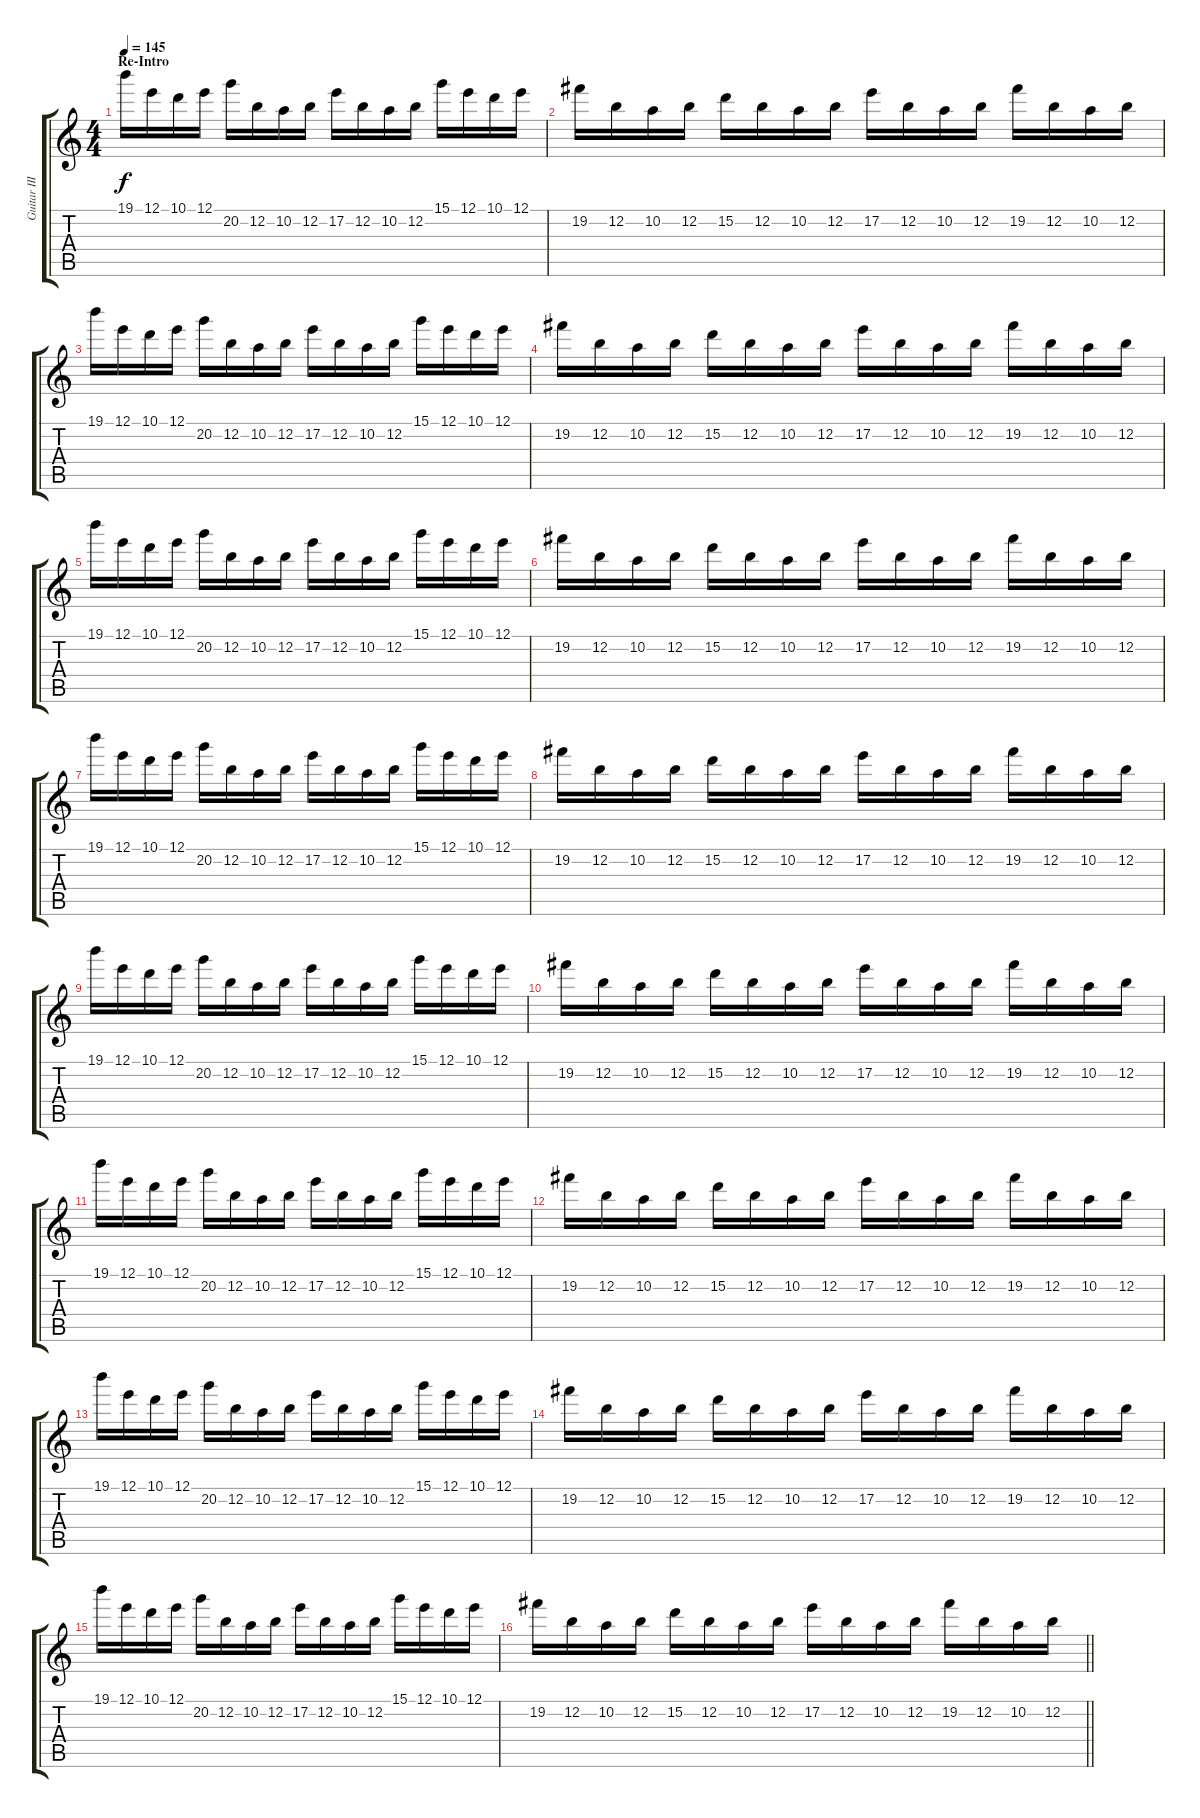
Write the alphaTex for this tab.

\track ("Guitar III" "Guitar III") {instrument distortionguitar}
\staff {score tabs}
\tuning (E4 B3 G3 D3 A2 E2) {hide}
\ts (4 4)
\section ("" "Re-Intro")
\tempo 145
\clef g2
\ks c
19.1.16{dy f balance 8} 12.1.16 10.1.16 12.1.16 20.2.16 12.2.16 10.2.16 12.2.16 17.2.16 12.2.16 10.2.16 12.2.16 15.1.16 12.1.16 10.1.16 12.1.16 |
19.2.16 12.2.16 10.2.16 12.2.16 15.2.16 12.2.16 10.2.16 12.2.16 17.2.16 12.2.16 10.2.16 12.2.16 19.2.16 12.2.16 10.2.16 12.2.16 |
19.1.16 12.1.16 10.1.16 12.1.16 20.2.16 12.2.16 10.2.16 12.2.16 17.2.16 12.2.16 10.2.16 12.2.16 15.1.16 12.1.16 10.1.16 12.1.16 |
19.2.16 12.2.16 10.2.16 12.2.16 15.2.16 12.2.16 10.2.16 12.2.16 17.2.16 12.2.16 10.2.16 12.2.16 19.2.16 12.2.16 10.2.16 12.2.16 |
19.1.16 12.1.16 10.1.16 12.1.16 20.2.16 12.2.16 10.2.16 12.2.16 17.2.16 12.2.16 10.2.16 12.2.16 15.1.16 12.1.16 10.1.16 12.1.16 |
19.2.16 12.2.16 10.2.16 12.2.16 15.2.16 12.2.16 10.2.16 12.2.16 17.2.16 12.2.16 10.2.16 12.2.16 19.2.16 12.2.16 10.2.16 12.2.16 |
19.1.16 12.1.16 10.1.16 12.1.16 20.2.16 12.2.16 10.2.16 12.2.16 17.2.16 12.2.16 10.2.16 12.2.16 15.1.16 12.1.16 10.1.16 12.1.16 |
19.2.16 12.2.16 10.2.16 12.2.16 15.2.16 12.2.16 10.2.16 12.2.16 17.2.16 12.2.16 10.2.16 12.2.16 19.2.16 12.2.16 10.2.16 12.2.16 |
19.1.16 12.1.16 10.1.16 12.1.16 20.2.16 12.2.16 10.2.16 12.2.16 17.2.16 12.2.16 10.2.16 12.2.16 15.1.16 12.1.16 10.1.16 12.1.16 |
19.2.16 12.2.16 10.2.16 12.2.16 15.2.16 12.2.16 10.2.16 12.2.16 17.2.16 12.2.16 10.2.16 12.2.16 19.2.16 12.2.16 10.2.16 12.2.16 |
19.1.16 12.1.16 10.1.16 12.1.16 20.2.16 12.2.16 10.2.16 12.2.16 17.2.16 12.2.16 10.2.16 12.2.16 15.1.16 12.1.16 10.1.16 12.1.16 |
19.2.16 12.2.16 10.2.16 12.2.16 15.2.16 12.2.16 10.2.16 12.2.16 17.2.16 12.2.16 10.2.16 12.2.16 19.2.16 12.2.16 10.2.16 12.2.16 |
19.1.16 12.1.16 10.1.16 12.1.16 20.2.16 12.2.16 10.2.16 12.2.16 17.2.16 12.2.16 10.2.16 12.2.16 15.1.16 12.1.16 10.1.16 12.1.16 |
19.2.16 12.2.16 10.2.16 12.2.16 15.2.16 12.2.16 10.2.16 12.2.16 17.2.16 12.2.16 10.2.16 12.2.16 19.2.16 12.2.16 10.2.16 12.2.16 |
19.1.16 12.1.16 10.1.16 12.1.16 20.2.16 12.2.16 10.2.16 12.2.16 17.2.16 12.2.16 10.2.16 12.2.16 15.1.16 12.1.16 10.1.16 12.1.16 |
\barLineRight lightlight
19.2.16 12.2.16 10.2.16 12.2.16 15.2.16 12.2.16 10.2.16 12.2.16 17.2.16 12.2.16 10.2.16 12.2.16 19.2.16 12.2.16 10.2.16 12.2.16
